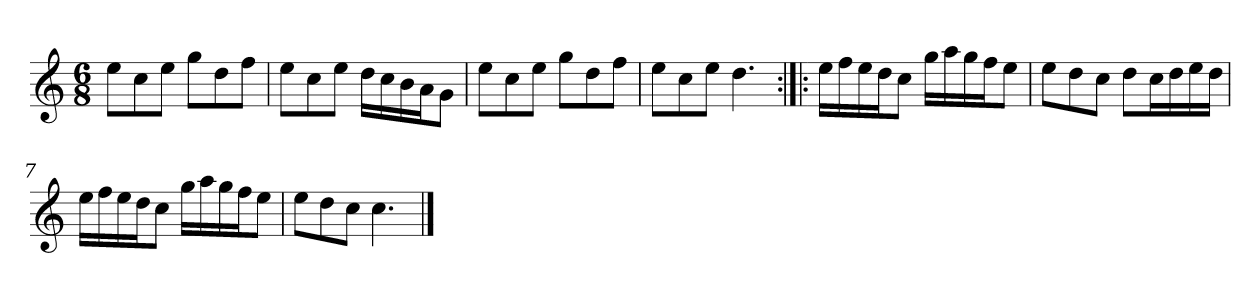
**kern
*part1
*staff1
*clefG2
*k[]
*C:
*M6/8
*MM120
=1
8ee\L
8cc\
8ee\J
8gg\L
8dd\
8ff\J
=2
8ee\L
8cc\
8ee\J
16dd\LL
16cc\
16b\
16a\J
8g\J
=3
8ee\L
8cc\
8ee\J
8gg\L
8dd\
8ff\J
=4
8ee\L
8cc\
8ee\J
4.dd
=5:|!|:
16ee\LL
16ff\
16ee\
16dd\J
8cc\J
16gg\LL
16aa\
16gg\
16ff\J
8ee\J
=6
8ee\L
8dd\
8cc\J
8dd\L
16cc\L
16dd\
16ee\
16dd\JJ
=7
16ee\LL
16ff\
16ee\
16dd\J
8cc\J
16gg\LL
16aa\
16gg\
16ff\J
8ee\J
=8
8ee\L
8dd\
8cc\J
4.cc
==
*-
